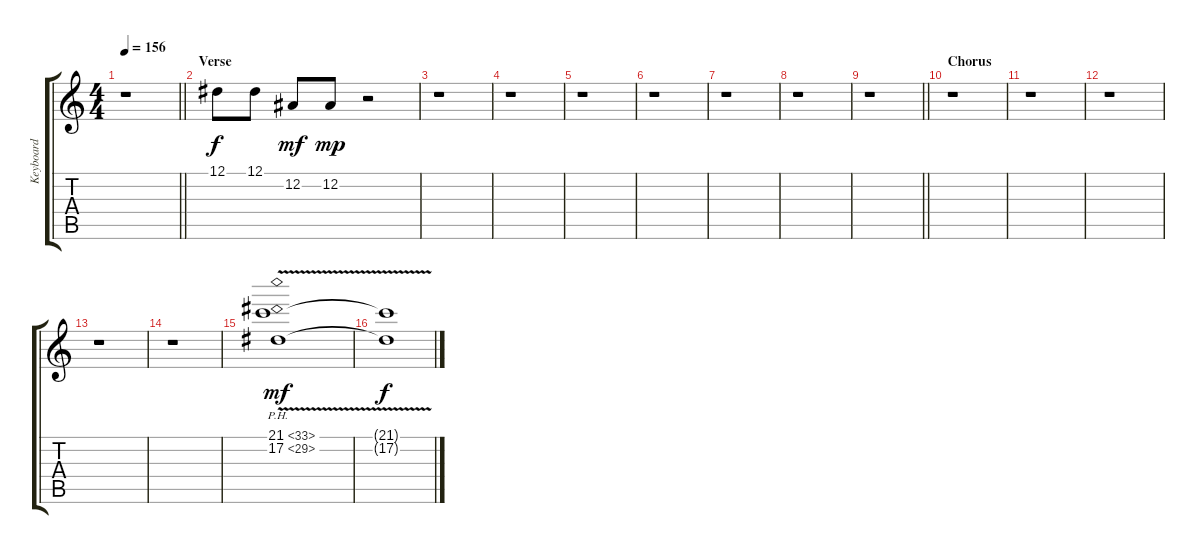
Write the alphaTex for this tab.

\track ("Keyboard" "Keyboard") {instrument lead1square}
\staff {score tabs}
\tuning (Eb4 Bb3 Gb3 Db3 Ab2 Eb2) {hide}
\ts (4 4)
\tempo 156
\clef g2
\barLineRight lightlight
\ks c
r.1{dy f} |
\section ("" "Verse")
12.1.8 12.1.8 12.2.8{dy mf} 12.2.8{dy mp} r.2 |
r.1 |
r.1 |
r.1 |
r.1 |
r.1 |
r.1 |
\barLineRight lightlight
r.1 |
\section ("" "Chorus")
r.1 |
r.1 |
r.1 |
r.1 |
r.1{volume 0} |
(21.1{ph 12 v} 17.2{ph 12}).1{dy mf volume 16 instrument pad2warm} |
(21.1{t} 17.2{t}).1{dy f}
